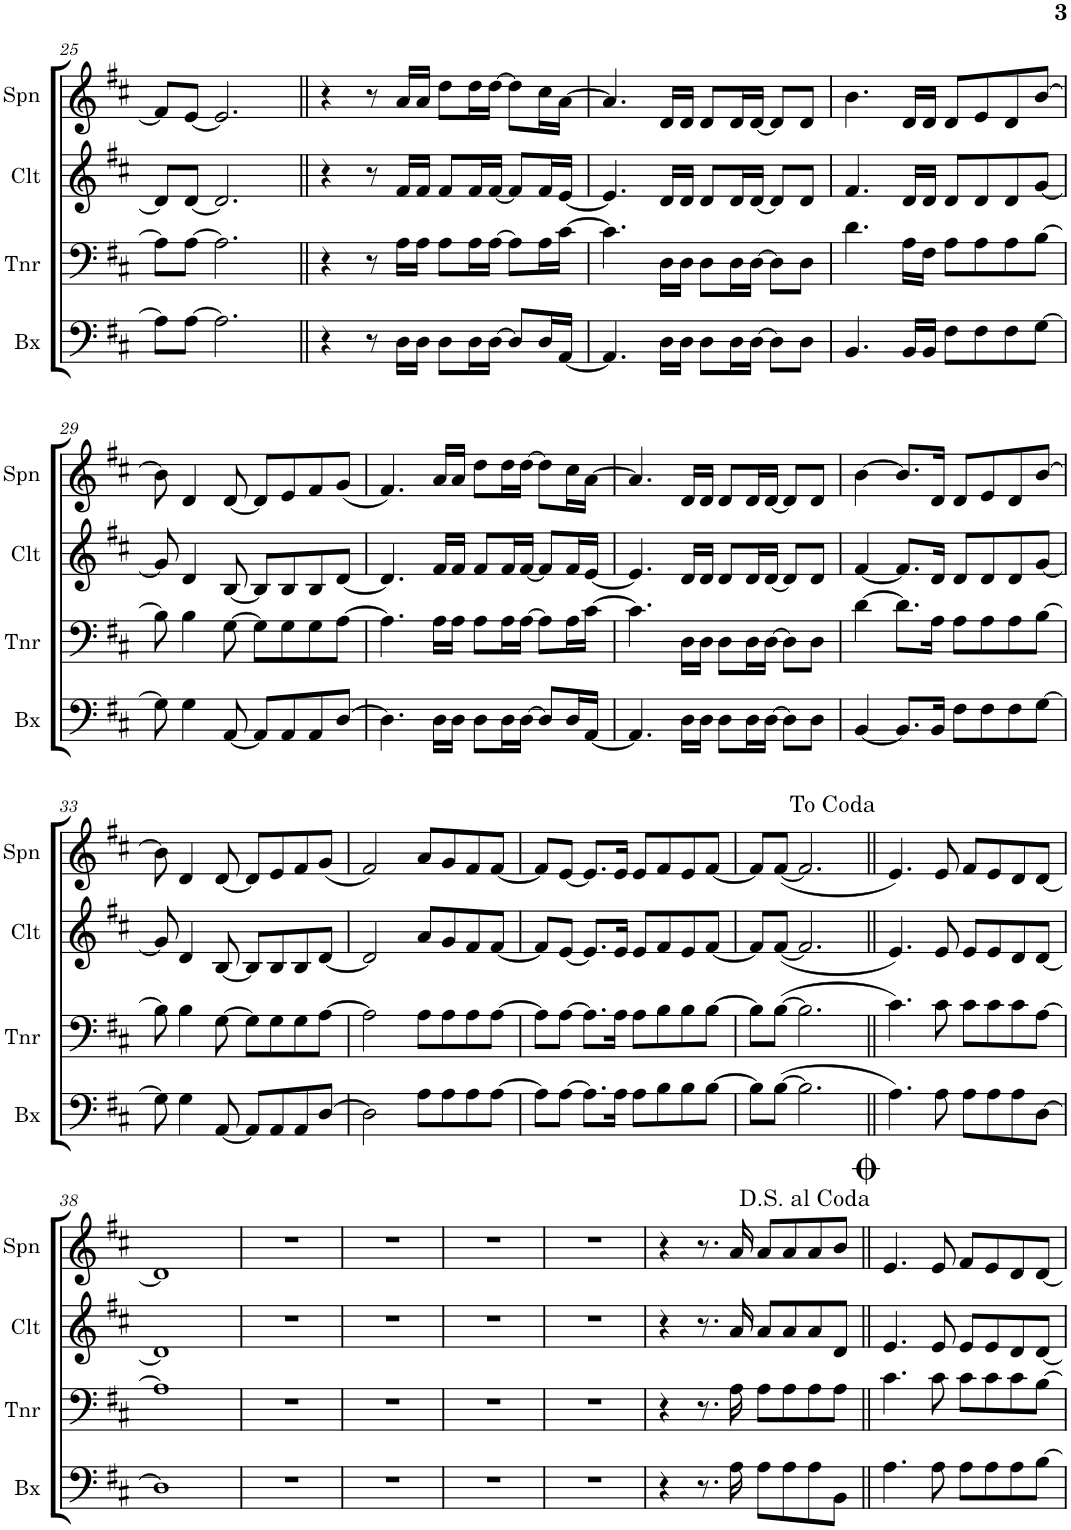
**kern	**kern	**kern	**kern
*part4	*part3	*part2	*part1
*staff4	*staff3	*staff2	*staff1
*I"Baixo	*I"Tenor	*I"Contralto	*I"Soprano
*I'Bx	*I'Tnr	*I'Clt	*I'Spn
!!LO:PB:g=z
*clefF4	*clefF4	*clefG2	*clefG2
*k[f#c#]	*k[f#c#]	*k[f#c#]	*k[f#c#]
*M4/4	*M4/4	*M4/4	*M4/4
*met(c)	*met(c)	*met(c)	*met(c)
=25	=25	=25	=25
8A\L]	8A\L]	8d/L]	8f#/L]
[8A\J	[8A\J	[8d/J	[8e/J
2.A\]	2.A\]	2.d/]	2.e/]
=26||	=26||	=26||	=26||
4r	4r	4r	4r
8r	8r	8r	8r
16D\LL	16A\LL	16f#/LL	16a/LL
16D\JJ	16A\JJ	16f#/JJ	16a/JJ
8D\L	8A\L	8f#/L	8dd\L
16D\L	16A\L	16f#/L	16dd\L
[16D\JJ	[16A\JJ	[16f#/JJ	[16dd\JJ
8D/L]	8A\L]	8f#/L]	8dd\L]
16D/L	16A\L	16f#/L	16cc#\L
[16AA/JJ	[16c#\JJ	[16e/JJ	[16a\JJ
=27	=27	=27	=27
4.AA/]	4.c#\]	4.e/]	4.a/]
16D\LL	16D\LL	16d/LL	16d/LL
16D\JJ	16D\JJ	16d/JJ	16d/JJ
8D\L	8D\L	8d/L	8d/L
16D\L	16D\L	16d/L	16d/L
[16D\JJ	[16D\JJ	[16d/JJ	[16d/JJ
8D\L]	8D\L]	8d/L]	8d/L]
8D\J	8D\J	8d/J	8d/J
=28	=28	=28	=28
4.BB/	4.d\	4.f#/	4.b\
16BB/LL	16A\LL	16d/LL	16d/LL
16BB/JJ	16F#\JJ	16d/JJ	16d/JJ
8F#\L	8A\L	8d/L	8d/L
8F#\	8A\	8d/	8e/
8F#\	8A\	8d/	8d/
[8G\J	[8B\J	[8g/J	[8b/J
!!LO:LB:g=z
=29	=29	=29	=29
8G\]	8B\]	8g/]	8b\]
4G\	4B\	4d/	4d/
[8AA/	[8G\	[8B/	[8d/
8AA/L]	8G\L]	8B/L]	8d/L]
8AA/	8G\	8B/	8e/
8AA/	8G\	8B/	8f#/
[8D/J	[8A\J	[8d/J	(8g/J
=30	=30	=30	=30
4.D\]	4.A\]	4.d/]	4.f#/)
16D\LL	16A\LL	16f#/LL	16a/LL
16D\JJ	16A\JJ	16f#/JJ	16a/JJ
8D\L	8A\L	8f#/L	8dd\L
16D\L	16A\L	16f#/L	16dd\L
[16D\JJ	[16A\JJ	[16f#/JJ	[16dd\JJ
8D/L]	8A\L]	8f#/L]	8dd\L]
16D/L	16A\L	16f#/L	16cc#\L
[16AA/JJ	[16c#\JJ	[16e/JJ	[16a\JJ
=31	=31	=31	=31
4.AA/]	4.c#\]	4.e/]	4.a/]
16D\LL	16D\LL	16d/LL	16d/LL
16D\JJ	16D\JJ	16d/JJ	16d/JJ
8D\L	8D\L	8d/L	8d/L
16D\L	16D\L	16d/L	16d/L
[16D\JJ	[16D\JJ	[16d/JJ	[16d/JJ
8D\L]	8D\L]	8d/L]	8d/L]
8D\J	8D\J	8d/J	8d/J
=32	=32	=32	=32
[4BB/	[4d\	[4f#/	[4b\
8.BB/L]	8.d\L]	8.f#/L]	8.b/L]
16BB/Jk	16A\Jk	16d/Jk	16d/Jk
8F#\L	8A\L	8d/L	8d/L
8F#\	8A\	8d/	8e/
8F#\	8A\	8d/	8d/
[8G\J	[8B\J	[8g/J	[8b/J
!!LO:LB:g=z
=33	=33	=33	=33
8G\]	8B\]	8g/]	8b\]
4G\	4B\	4d/	4d/
[8AA/	[8G\	[8B/	[8d/
8AA/L]	8G\L]	8B/L]	8d/L]
8AA/	8G\	8B/	8e/
8AA/	8G\	8B/	8f#/
[8D/J	[8A\J	[8d/J	(8g/J
=34	=34	=34	=34
2D\]	2A\]	2d/]	2f#/)
8A\L	8A\L	8a/L	8a/L
8A\	8A\	8g/	8g/
8A\	8A\	8f#/	8f#/
[8A\J	[8A\J	[8f#/J	[8f#/J
=35	=35	=35	=35
8A\L]	8A\L]	8f#/L]	8f#/L]
[8A\J	[8A\J	[8e/J	[8e/J
8.A\L]	8.A\L]	8.e/L]	8.e/L]
16A\Jk	16A\Jk	16e/Jk	16e/Jk
8A\L	8A\L	8e/L	8e/L
8B\	8B\	8f#/	8f#/
8B\	8B\	8e/	8e/
[8B\J	[8B\J	[8f#/J	[8f#/J
=36	=36	=36	=36
8B\L]	8B\L]	8f#/L]	8f#/L]
([8B\J	([8B\J	([8f#/J	([8f#/J
2.B\]	2.B\]	2.f#/]	2.f#/]
=37||	=37||	=37||	=37||
4.A\)	4.c#\)	4.e/)	4.e/)
8A\	8c#\	8e/	8e/
8A\L	8c#\L	8e/L	8f#/L
8A\	8c#\	8e/	8e/
8A\	8c#\	8d/	8d/
[8D\J	[8A\J	[8d/J	[8d/J
!!LO:LB:g=z
=38	=38	=38	=38
1D]	1A]	1d]	1d]
=39	=39	=39	=39
1r	1r	1r	1r
=40	=40	=40	=40
1r	1r	1r	1r
=41	=41	=41	=41
1r	1r	1r	1r
=42	=42	=42	=42
1r	1r	1r	1r
=43	=43	=43	=43
4r	4r	4r	4r
8.r	8.r	8.r	8.r
16A\	16A\	16a/	16a/
8A\L	8A\L	8a/L	8a/L
8A\	8A\	8a/	8a/
8A\	8A\	8a/	8a/
8BB\J	8A\J	8d/J	8b/J
=44||	=44||	=44||	=44||
4.A\	4.c#\	4.e/	4.e/
8A\	8c#\	8e/	8e/
8A\L	8c#\L	8e/L	8f#/L
8A\	8c#\	8e/	8e/
8A\	8c#\	8d/	8d/
[8B\J	[8B\J	[8d/J	[8d/J
=	=	=	=
*-	*-	*-	*-
